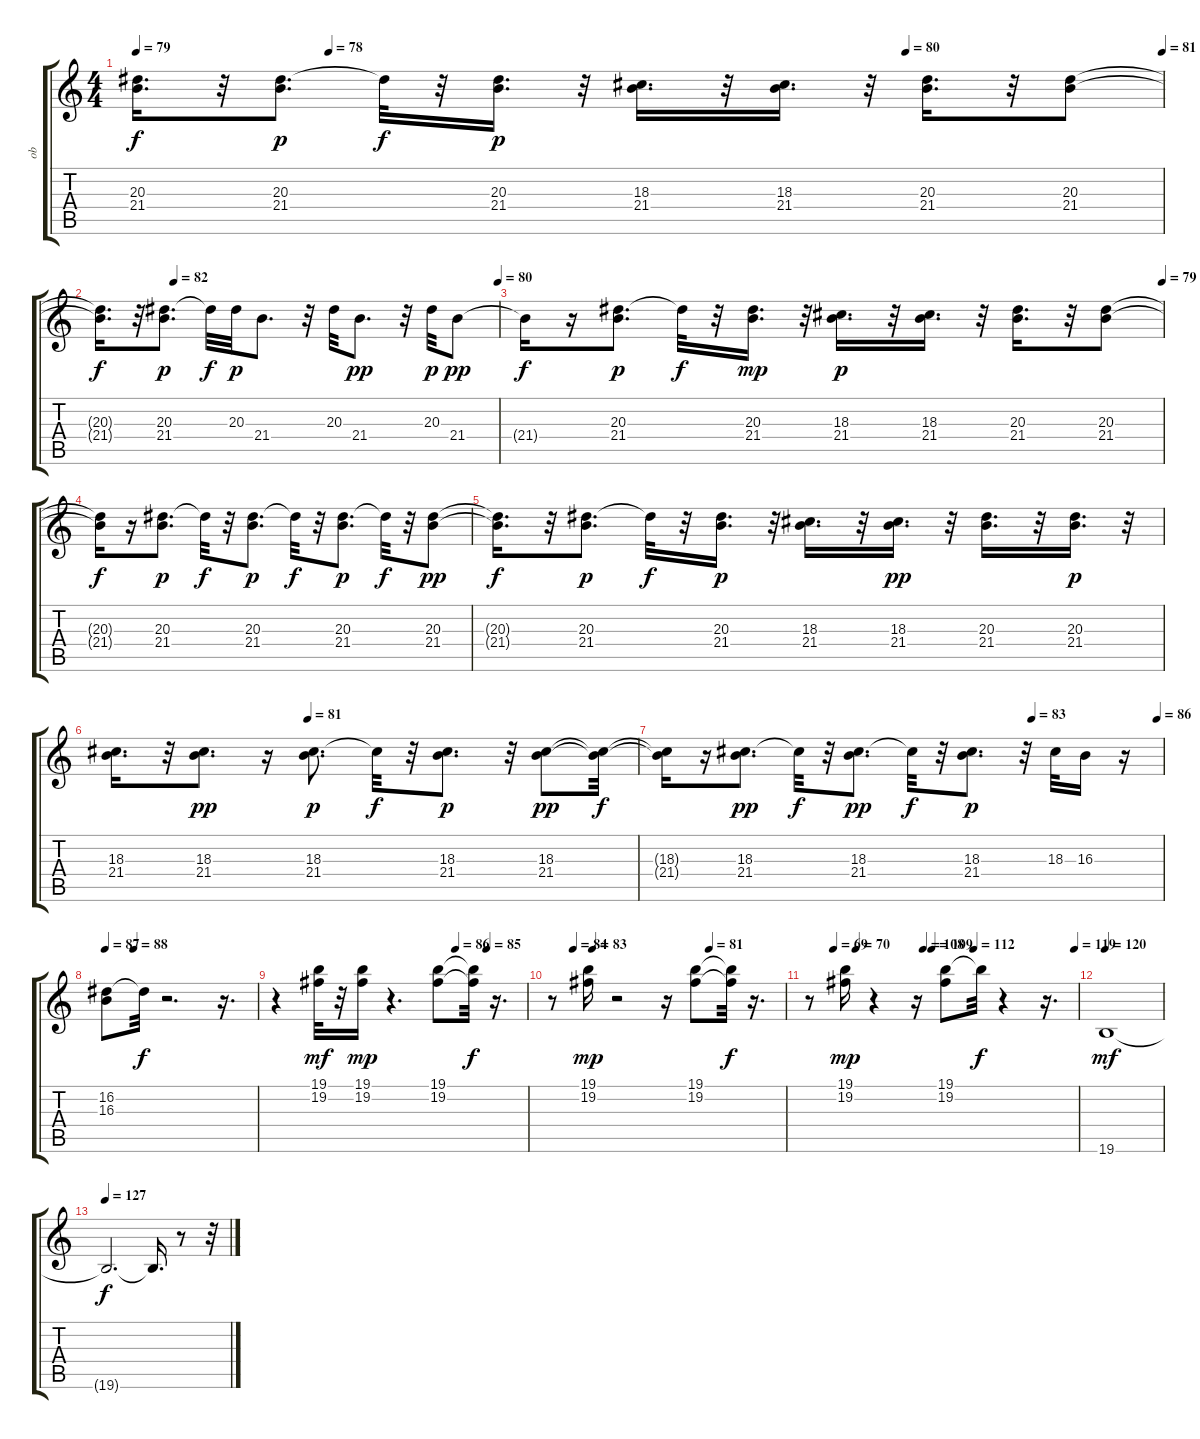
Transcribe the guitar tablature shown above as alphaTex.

\track ("ob" "ob") {instrument oboe}
\staff {score tabs}
\tuning (E4 B3 G3 D3 A2 E2) {hide}
\ts (4 4)
\tempo 79
\tempo (78 0.1875)
\tempo (80 0.75)
\tempo (81 1)
\clef g2
\ks c
(20.3{t} 21.4{t}).16{d dy f} r.32 (20.3 21.4).8{d dy p} 20.3{t}.32{dy f} r.32 (20.3 21.4).16{d dy p} r.32 (18.3 21.4).16{d} r.32 (18.3 21.4).16{d} r.32 (20.3 21.4).16{d} r.32 (20.3 21.4).8 |
\tempo (82 0.1875)
\tempo (80 1)
(20.3{t} 21.4{t}).16{d dy f} r.32 (20.3 21.4).8{d dy p} 20.3{t}.32{dy f} 20.3.32{dy p} 21.4.8{d} r.32 20.3.32 21.4.8{d dy pp} r.32 20.3.32{dy p} 21.4.8{dy pp} |
\tempo (79 1)
21.4{t}.16{dy f} r.16 (20.3 21.4).8{d dy p} 20.3{t}.32{dy f} r.32 (20.3 21.4).16{d dy mp} r.32 (18.3 21.4).16{d dy p} r.32 (18.3 21.4).16{d} r.32 (20.3 21.4).16{d} r.32 (20.3 21.4).8 |
(20.3{t} 21.4{t}).16{dy f} r.16 (20.3 21.4).8{d dy p} 20.3{t}.32{dy f} r.32 (20.3 21.4).8{d dy p} 20.3{t}.32{dy f} r.32 (20.3 21.4).8{d dy p} 20.3{t}.32{dy f} r.32 (20.3 21.4).8{dy pp} |
(20.3{t} 21.4{t}).16{d dy f} r.32 (20.3 21.4).8{d dy p} 20.3{t}.32{dy f} r.32 (20.3 21.4).16{d dy p} r.32 (18.3 21.4).16{d} r.32 (18.3 21.4).16{d dy pp} r.32 (20.3 21.4).16{d} r.32 (20.3 21.4).16{d dy p} r.32 |
\tempo (81 0.375)
(18.3 21.4).16{d} r.32 (18.3 21.4).8{d dy pp} r.16 (18.3 21.4).8{d dy p} 18.3{t}.32{dy f} r.32 (18.3 21.4).8{d dy p} r.32 (18.3 21.4).8{dy pp} (18.3{t} 21.4{t}).32{dy f} |
\tempo (83 0.7395833333333334)
\tempo (86 0.9895833333333334)
(18.3{t} 21.4{t}).16 r.16 (18.3 21.4).8{d dy pp} 18.3{t}.32{dy f} r.32 (18.3 21.4).8{d dy pp} 18.3{t}.32{dy f} r.32 (18.3 21.4).8{d dy p} r.32 18.3.32 16.3.16 r.16 |
\tempo 87
\tempo (88 0.1875)
(16.2 16.3).8 16.2{t}.32{dy f} r.2{d} r.16{d} |
\tempo (86 0.71875)
\tempo (85 0.84375)
r.4 (19.1 19.2).32{dy mf} r.32 (19.1 19.2).16{dy mp} r.4{d} (19.1 19.2).8 (19.1{t} 19.2{t}).32{dy f} r.16{d} |
\tempo (84 0.09375)
\tempo (83 0.17708333333333334)
\tempo (81 0.6770833333333334)
r.8 (19.1 19.2).16{dy mp} r.2 r.16 (19.1 19.2).8 (19.1{t} 19.2{t}).32{dy f} r.16{d} |
\tempo (69 0.09375)
\tempo (70 0.17708333333333334)
\tempo (108 0.4270833333333333)
\tempo (109 0.4583333333333333)
\tempo (112 0.6145833333333334)
\tempo (119 0.9895833333333334)
r.8 (19.1 19.2).16{dy mp} r.4 r.16 (19.1 19.2).8 19.1{t}.32{dy f} r.4 r.16{d} |
\tempo 120
19.6.1{dy mf} |
\tempo 127
19.6{t}.2{d dy f} 19.6{t}.16{d} r.8 r.32
